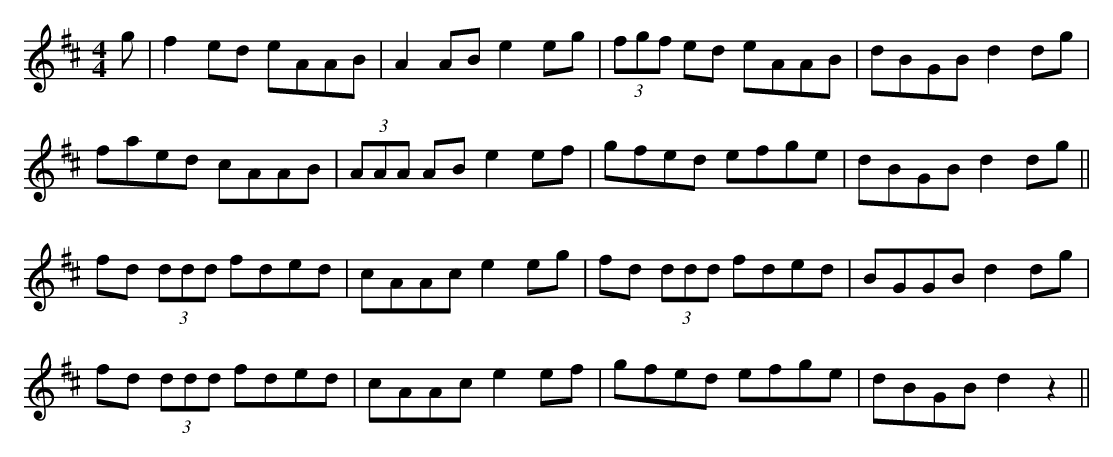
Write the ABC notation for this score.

X:1
M:4/4
K:Amix
g|f2 ed eAAB|A2 AB e2 eg|(3fgf ed eAAB|dBGB d2 dg|
faed cAAB|(3AAA AB e2 ef|gfed efge|dBGB d2 dg||
fd (3ddd fded|cAAc e2 eg|fd (3ddd fded|BGGB d2 dg|
fd (3ddd fded|cAAc e2 ef|gfed efge|dBGB d2 z2||
